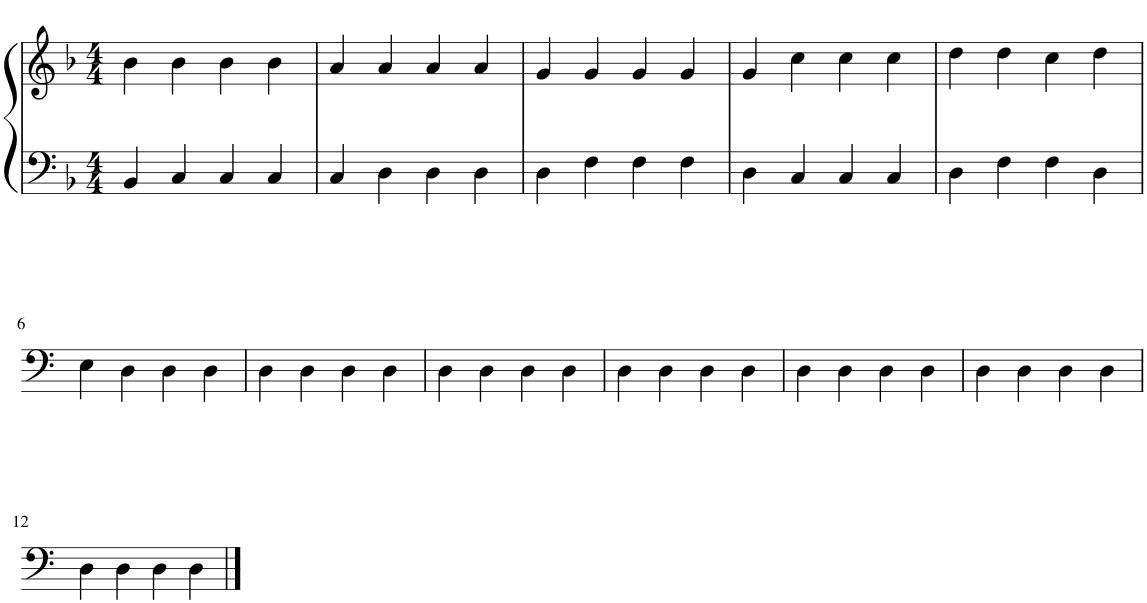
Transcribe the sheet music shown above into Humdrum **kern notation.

**kern	**kern	**kern
*part2	*part1	*part1
*staff3	*staff2	*staff1
*I"Piano	*I"Organ	*
*I'Pno	*	*
*stria5	*	*
*clefF4	*clefF4	*clefG2
*k[]	*k[b-]	*k[b-]
*M4/4	*M4/4	*M4/4
=1	=1	=1
1r	4BB-/	4b-\
.	4C/	4b-\
.	4C/	4b-\
.	4C/	4b-\
=2	=2	=2
1r	4C/	4a/
.	4D\	4a/
.	4D\	4a/
.	4D\	4a/
=3	=3	=3
1r	4D\	4g/
.	4F\	4g/
.	4F\	4g/
.	4F\	4g/
=4	=4	=4
1r	4D\	4g/
.	4C/	4cc\
.	4C/	4cc\
.	4C/	4cc\
=5	=5	=5
1r	4D\	4dd\
.	4F\	4dd\
.	4F\	4cc\
.	4D\	4dd\
!!LO:LB:g=z
=6	=6	=6
4E\	1r	1r
4D\	.	.
4D\	.	.
4D\	.	.
=7	=7	=7
4D\	1r	1r
4D\	.	.
4D\	.	.
4D\	.	.
=8	=8	=8
4D\	1r	1r
4D\	.	.
4D\	.	.
4D\	.	.
=9	=9	=9
4D\	1r	1r
4D\	.	.
4D\	.	.
4D\	.	.
=10	=10	=10
4D\	1r	1r
4D\	.	.
4D\	.	.
4D\	.	.
=11	=11	=11
4D\	1r	1r
4D\	.	.
4D\	.	.
4D\	.	.
!!LO:LB:g=z
=12	=12	=12
4D\	1r	1r
4D\	.	.
4D\	.	.
4D\	.	.
==	==	==
*-	*-	*-
